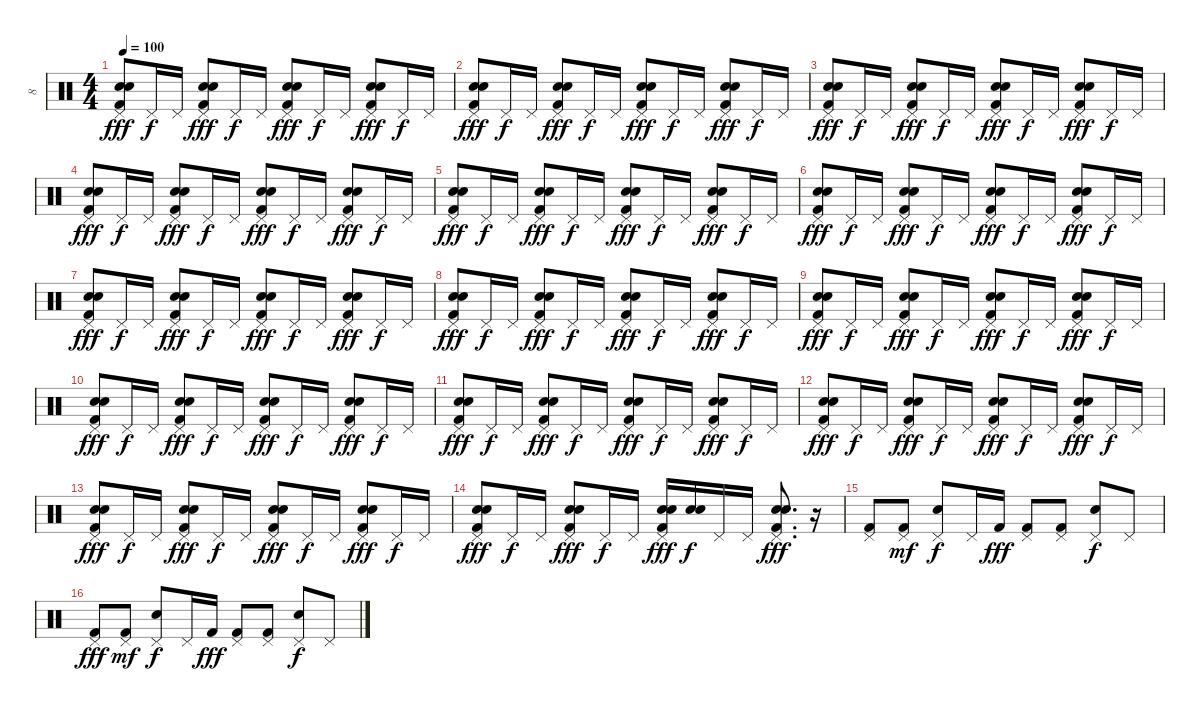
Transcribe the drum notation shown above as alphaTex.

\track ("8" "8") {instrument percussion}
\staff {score}
\articulation defaults
\ts (4 4)
\tempo 100
\clef neutral
\ks c
("Pedal Hi-Hat (hit)" "Snare (hit) 2" "Electric Snare (hit)" "Kick (hit) 2").8{dy fff} "Pedal Hi-Hat (hit)".16{dy f} "Pedal Hi-Hat (hit)".16 ("Pedal Hi-Hat (hit)" "Snare (hit) 2" "Electric Snare (hit)" "Kick (hit) 2").8{dy fff} "Pedal Hi-Hat (hit)".16{dy f} "Pedal Hi-Hat (hit)".16 ("Pedal Hi-Hat (hit)" "Snare (hit) 2" "Electric Snare (hit)" "Kick (hit) 2").8{dy fff} "Pedal Hi-Hat (hit)".16{dy f} "Pedal Hi-Hat (hit)".16 ("Pedal Hi-Hat (hit)" "Snare (hit) 2" "Electric Snare (hit)" "Kick (hit) 2").8{dy fff} "Pedal Hi-Hat (hit)".16{dy f} "Pedal Hi-Hat (hit)".16 |
("Pedal Hi-Hat (hit)" "Snare (hit) 2" "Electric Snare (hit)" "Kick (hit) 2").8{dy fff} "Pedal Hi-Hat (hit)".16{dy f} "Pedal Hi-Hat (hit)".16 ("Pedal Hi-Hat (hit)" "Snare (hit) 2" "Electric Snare (hit)" "Kick (hit) 2").8{dy fff} "Pedal Hi-Hat (hit)".16{dy f} "Pedal Hi-Hat (hit)".16 ("Pedal Hi-Hat (hit)" "Snare (hit) 2" "Electric Snare (hit)" "Kick (hit) 2").8{dy fff} "Pedal Hi-Hat (hit)".16{dy f} "Pedal Hi-Hat (hit)".16 ("Pedal Hi-Hat (hit)" "Snare (hit) 2" "Electric Snare (hit)" "Kick (hit) 2").8{dy fff} "Pedal Hi-Hat (hit)".16{dy f} "Pedal Hi-Hat (hit)".16 |
("Pedal Hi-Hat (hit)" "Snare (hit) 2" "Electric Snare (hit)" "Kick (hit) 2").8{dy fff} "Pedal Hi-Hat (hit)".16{dy f} "Pedal Hi-Hat (hit)".16 ("Pedal Hi-Hat (hit)" "Snare (hit) 2" "Electric Snare (hit)" "Kick (hit) 2").8{dy fff} "Pedal Hi-Hat (hit)".16{dy f} "Pedal Hi-Hat (hit)".16 ("Pedal Hi-Hat (hit)" "Snare (hit) 2" "Electric Snare (hit)" "Kick (hit) 2").8{dy fff} "Pedal Hi-Hat (hit)".16{dy f} "Pedal Hi-Hat (hit)".16 ("Pedal Hi-Hat (hit)" "Snare (hit) 2" "Electric Snare (hit)" "Kick (hit) 2").8{dy fff} "Pedal Hi-Hat (hit)".16{dy f} "Pedal Hi-Hat (hit)".16 |
("Pedal Hi-Hat (hit)" "Snare (hit) 2" "Electric Snare (hit)" "Kick (hit) 2").8{dy fff} "Pedal Hi-Hat (hit)".16{dy f} "Pedal Hi-Hat (hit)".16 ("Pedal Hi-Hat (hit)" "Snare (hit) 2" "Electric Snare (hit)" "Kick (hit) 2").8{dy fff} "Pedal Hi-Hat (hit)".16{dy f} "Pedal Hi-Hat (hit)".16 ("Pedal Hi-Hat (hit)" "Snare (hit) 2" "Electric Snare (hit)" "Kick (hit) 2").8{dy fff} "Pedal Hi-Hat (hit)".16{dy f} "Pedal Hi-Hat (hit)".16 ("Pedal Hi-Hat (hit)" "Snare (hit) 2" "Electric Snare (hit)" "Kick (hit) 2").8{dy fff} "Pedal Hi-Hat (hit)".16{dy f} "Pedal Hi-Hat (hit)".16 |
("Pedal Hi-Hat (hit)" "Snare (hit) 2" "Electric Snare (hit)" "Kick (hit) 2").8{dy fff} "Pedal Hi-Hat (hit)".16{dy f} "Pedal Hi-Hat (hit)".16 ("Pedal Hi-Hat (hit)" "Snare (hit) 2" "Electric Snare (hit)" "Kick (hit) 2").8{dy fff} "Pedal Hi-Hat (hit)".16{dy f} "Pedal Hi-Hat (hit)".16 ("Pedal Hi-Hat (hit)" "Snare (hit) 2" "Electric Snare (hit)" "Kick (hit) 2").8{dy fff} "Pedal Hi-Hat (hit)".16{dy f} "Pedal Hi-Hat (hit)".16 ("Pedal Hi-Hat (hit)" "Snare (hit) 2" "Electric Snare (hit)" "Kick (hit) 2").8{dy fff} "Pedal Hi-Hat (hit)".16{dy f} "Pedal Hi-Hat (hit)".16 |
("Pedal Hi-Hat (hit)" "Snare (hit) 2" "Electric Snare (hit)" "Kick (hit) 2").8{dy fff} "Pedal Hi-Hat (hit)".16{dy f} "Pedal Hi-Hat (hit)".16 ("Pedal Hi-Hat (hit)" "Snare (hit) 2" "Electric Snare (hit)" "Kick (hit) 2").8{dy fff} "Pedal Hi-Hat (hit)".16{dy f} "Pedal Hi-Hat (hit)".16 ("Pedal Hi-Hat (hit)" "Snare (hit) 2" "Electric Snare (hit)" "Kick (hit) 2").8{dy fff} "Pedal Hi-Hat (hit)".16{dy f} "Pedal Hi-Hat (hit)".16 ("Pedal Hi-Hat (hit)" "Snare (hit) 2" "Electric Snare (hit)" "Kick (hit) 2").8{dy fff} "Pedal Hi-Hat (hit)".16{dy f} "Pedal Hi-Hat (hit)".16 |
("Pedal Hi-Hat (hit)" "Snare (hit) 2" "Electric Snare (hit)" "Kick (hit) 2").8{dy fff} "Pedal Hi-Hat (hit)".16{dy f} "Pedal Hi-Hat (hit)".16 ("Pedal Hi-Hat (hit)" "Snare (hit) 2" "Electric Snare (hit)" "Kick (hit) 2").8{dy fff} "Pedal Hi-Hat (hit)".16{dy f} "Pedal Hi-Hat (hit)".16 ("Pedal Hi-Hat (hit)" "Snare (hit) 2" "Electric Snare (hit)" "Kick (hit) 2").8{dy fff} "Pedal Hi-Hat (hit)".16{dy f} "Pedal Hi-Hat (hit)".16 ("Pedal Hi-Hat (hit)" "Snare (hit) 2" "Electric Snare (hit)" "Kick (hit) 2").8{dy fff} "Pedal Hi-Hat (hit)".16{dy f} "Pedal Hi-Hat (hit)".16 |
("Pedal Hi-Hat (hit)" "Snare (hit) 2" "Electric Snare (hit)" "Kick (hit) 2").8{dy fff} "Pedal Hi-Hat (hit)".16{dy f} "Pedal Hi-Hat (hit)".16 ("Pedal Hi-Hat (hit)" "Snare (hit) 2" "Electric Snare (hit)" "Kick (hit) 2").8{dy fff} "Pedal Hi-Hat (hit)".16{dy f} "Pedal Hi-Hat (hit)".16 ("Pedal Hi-Hat (hit)" "Snare (hit) 2" "Electric Snare (hit)" "Kick (hit) 2").8{dy fff} "Pedal Hi-Hat (hit)".16{dy f} "Pedal Hi-Hat (hit)".16 ("Pedal Hi-Hat (hit)" "Snare (hit) 2" "Electric Snare (hit)" "Kick (hit) 2").8{dy fff} "Pedal Hi-Hat (hit)".16{dy f} "Pedal Hi-Hat (hit)".16 |
("Pedal Hi-Hat (hit)" "Snare (hit) 2" "Electric Snare (hit)" "Kick (hit) 2").8{dy fff} "Pedal Hi-Hat (hit)".16{dy f} "Pedal Hi-Hat (hit)".16 ("Pedal Hi-Hat (hit)" "Snare (hit) 2" "Electric Snare (hit)" "Kick (hit) 2").8{dy fff} "Pedal Hi-Hat (hit)".16{dy f} "Pedal Hi-Hat (hit)".16 ("Pedal Hi-Hat (hit)" "Snare (hit) 2" "Electric Snare (hit)" "Kick (hit) 2").8{dy fff} "Pedal Hi-Hat (hit)".16{dy f} "Pedal Hi-Hat (hit)".16 ("Pedal Hi-Hat (hit)" "Snare (hit) 2" "Electric Snare (hit)" "Kick (hit) 2").8{dy fff} "Pedal Hi-Hat (hit)".16{dy f} "Pedal Hi-Hat (hit)".16 |
("Pedal Hi-Hat (hit)" "Snare (hit) 2" "Electric Snare (hit)" "Kick (hit) 2").8{dy fff} "Pedal Hi-Hat (hit)".16{dy f} "Pedal Hi-Hat (hit)".16 ("Pedal Hi-Hat (hit)" "Snare (hit) 2" "Electric Snare (hit)" "Kick (hit) 2").8{dy fff} "Pedal Hi-Hat (hit)".16{dy f} "Pedal Hi-Hat (hit)".16 ("Pedal Hi-Hat (hit)" "Snare (hit) 2" "Electric Snare (hit)" "Kick (hit) 2").8{dy fff} "Pedal Hi-Hat (hit)".16{dy f} "Pedal Hi-Hat (hit)".16 ("Pedal Hi-Hat (hit)" "Snare (hit) 2" "Electric Snare (hit)" "Kick (hit) 2").8{dy fff} "Pedal Hi-Hat (hit)".16{dy f} "Pedal Hi-Hat (hit)".16 |
("Pedal Hi-Hat (hit)" "Snare (hit) 2" "Electric Snare (hit)" "Kick (hit) 2").8{dy fff} "Pedal Hi-Hat (hit)".16{dy f} "Pedal Hi-Hat (hit)".16 ("Pedal Hi-Hat (hit)" "Snare (hit) 2" "Electric Snare (hit)" "Kick (hit) 2").8{dy fff} "Pedal Hi-Hat (hit)".16{dy f} "Pedal Hi-Hat (hit)".16 ("Pedal Hi-Hat (hit)" "Snare (hit) 2" "Electric Snare (hit)" "Kick (hit) 2").8{dy fff} "Pedal Hi-Hat (hit)".16{dy f} "Pedal Hi-Hat (hit)".16 ("Pedal Hi-Hat (hit)" "Snare (hit) 2" "Electric Snare (hit)" "Kick (hit) 2").8{dy fff} "Pedal Hi-Hat (hit)".16{dy f} "Pedal Hi-Hat (hit)".16 |
("Pedal Hi-Hat (hit)" "Snare (hit) 2" "Electric Snare (hit)" "Kick (hit) 2").8{dy fff} "Pedal Hi-Hat (hit)".16{dy f} "Pedal Hi-Hat (hit)".16 ("Pedal Hi-Hat (hit)" "Snare (hit) 2" "Electric Snare (hit)" "Kick (hit) 2").8{dy fff} "Pedal Hi-Hat (hit)".16{dy f} "Pedal Hi-Hat (hit)".16 ("Pedal Hi-Hat (hit)" "Snare (hit) 2" "Electric Snare (hit)" "Kick (hit) 2").8{dy fff} "Pedal Hi-Hat (hit)".16{dy f} "Pedal Hi-Hat (hit)".16 ("Pedal Hi-Hat (hit)" "Snare (hit) 2" "Electric Snare (hit)" "Kick (hit) 2").8{dy fff} "Pedal Hi-Hat (hit)".16{dy f} "Pedal Hi-Hat (hit)".16 |
("Pedal Hi-Hat (hit)" "Snare (hit) 2" "Electric Snare (hit)" "Kick (hit) 2").8{dy fff} "Pedal Hi-Hat (hit)".16{dy f} "Pedal Hi-Hat (hit)".16 ("Pedal Hi-Hat (hit)" "Snare (hit) 2" "Electric Snare (hit)" "Kick (hit) 2").8{dy fff} "Pedal Hi-Hat (hit)".16{dy f} "Pedal Hi-Hat (hit)".16 ("Pedal Hi-Hat (hit)" "Snare (hit) 2" "Electric Snare (hit)" "Kick (hit) 2").8{dy fff} "Pedal Hi-Hat (hit)".16{dy f} "Pedal Hi-Hat (hit)".16 ("Pedal Hi-Hat (hit)" "Snare (hit) 2" "Electric Snare (hit)" "Kick (hit) 2").8{dy fff} "Pedal Hi-Hat (hit)".16{dy f} "Pedal Hi-Hat (hit)".16 |
("Pedal Hi-Hat (hit)" "Snare (hit) 2" "Electric Snare (hit)" "Kick (hit) 2").8{dy fff} "Pedal Hi-Hat (hit)".16{dy f} "Pedal Hi-Hat (hit)".16 ("Pedal Hi-Hat (hit)" "Snare (hit) 2" "Electric Snare (hit)" "Kick (hit) 2").8{dy fff} "Pedal Hi-Hat (hit)".16{dy f} "Pedal Hi-Hat (hit)".16 ("Pedal Hi-Hat (hit)" "Snare (hit) 2" "Electric Snare (hit)" "Kick (hit) 2").16{dy fff} ("Snare (hit) 2" "Electric Snare (hit)").16{dy f} "Pedal Hi-Hat (hit)".16 "Pedal Hi-Hat (hit)".16 ("Pedal Hi-Hat (hit)" "Snare (hit) 2" "Electric Snare (hit)" "Kick (hit) 2").8{d dy fff} r.16 |
("Pedal Hi-Hat (hit)" "Kick (hit) 2").8 ("Pedal Hi-Hat (hit)" "Kick (hit) 2").8{dy mf} ("Pedal Hi-Hat (hit)" "Snare (hit) 2").8{dy f} "Pedal Hi-Hat (hit)".16 "Kick (hit) 2".16{dy fff} ("Pedal Hi-Hat (hit)" "Kick (hit) 2").8 ("Pedal Hi-Hat (hit)" "Kick (hit) 2").8 ("Pedal Hi-Hat (hit)" "Snare (hit) 2").8{dy f} "Pedal Hi-Hat (hit)".8 |
("Pedal Hi-Hat (hit)" "Kick (hit) 2").8{dy fff} ("Pedal Hi-Hat (hit)" "Kick (hit) 2").8{dy mf} ("Pedal Hi-Hat (hit)" "Snare (hit) 2").8{dy f} "Pedal Hi-Hat (hit)".16 "Kick (hit) 2".16{dy fff} ("Pedal Hi-Hat (hit)" "Kick (hit) 2").8 ("Pedal Hi-Hat (hit)" "Kick (hit) 2").8 ("Pedal Hi-Hat (hit)" "Snare (hit) 2").8{dy f} "Pedal Hi-Hat (hit)".8
